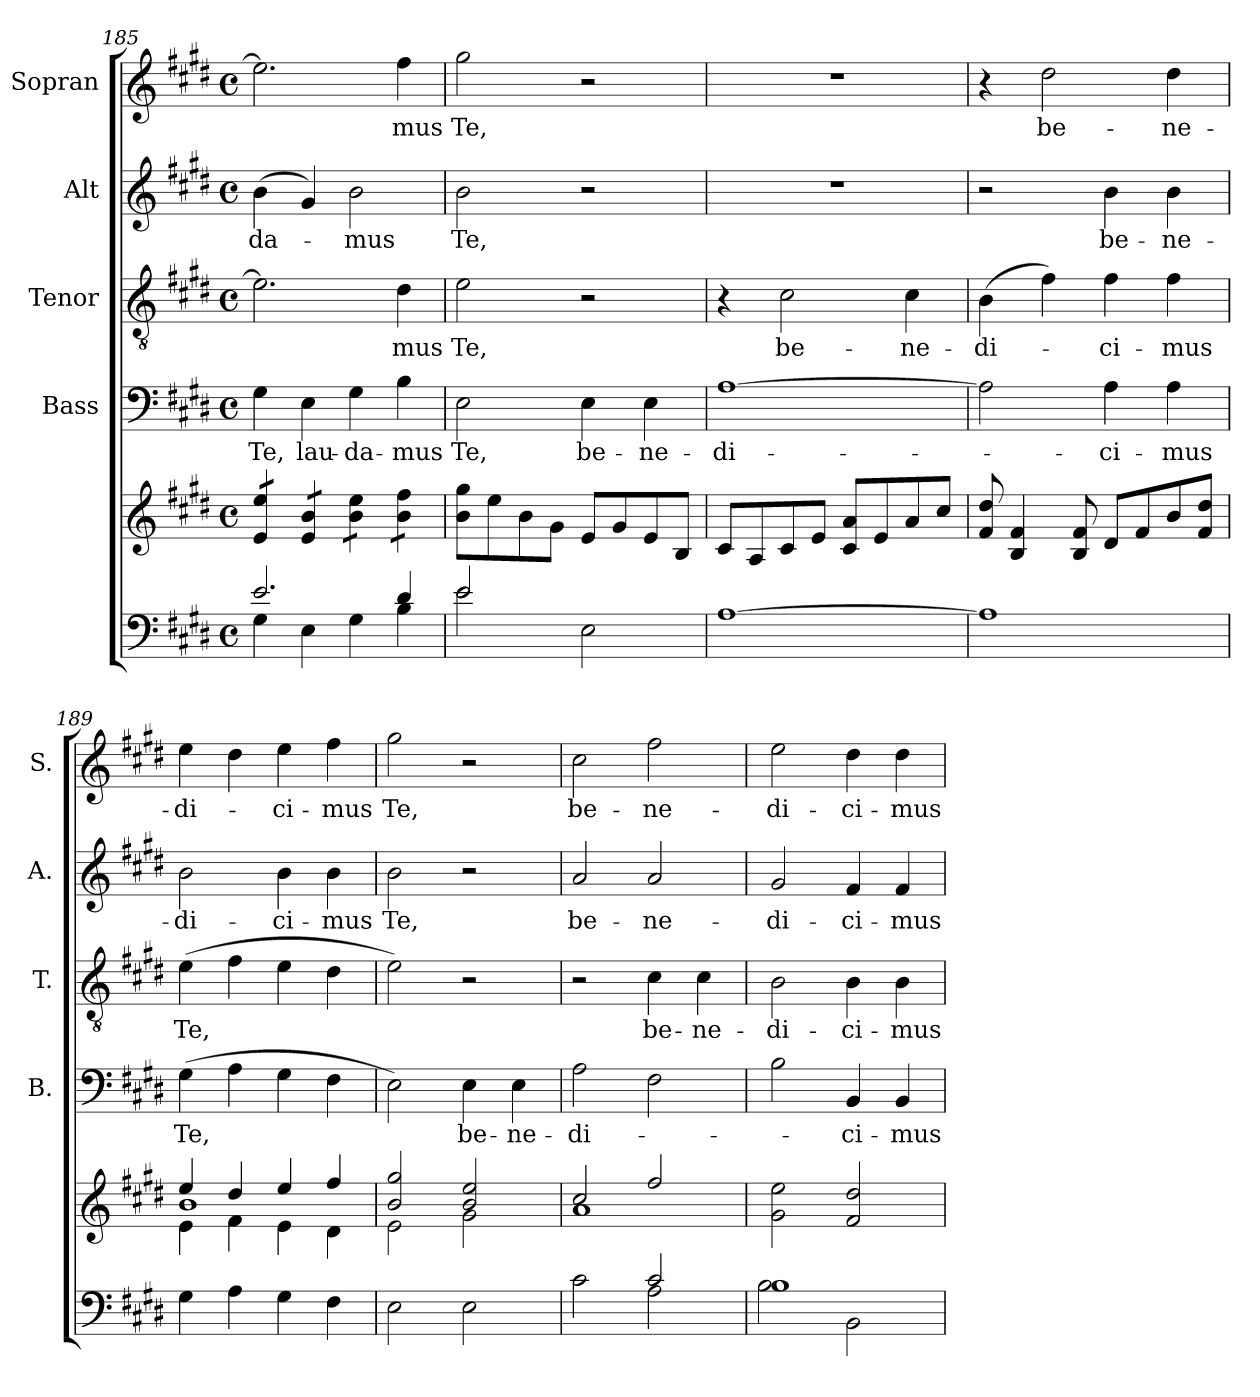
**kern	**kern	**kern	**text	**kern	**text	**kern	**text	**kern	**text
*part5	*part5	*part4	*part4	*part3	*part3	*part2	*part2	*part1	*part1
*staff6	*staff5	*staff4	*staff4	*staff3	*staff3	*staff2	*staff2	*staff1	*staff1
*	*	*I"Bass	*	*I"Tenor	*	*I"Alt	*	*I"Sopran	*
*	*	*I'B.	*	*I'T.	*	*I'A.	*	*I'S.	*
!!LO:LB:g=z
*clefF4	*clefG2	*clefF4	*	*clefGv2	*	*clefG2	*	*clefG2	*
*k[f#c#g#d#]	*k[f#c#g#d#]	*k[f#c#g#d#]	*	*k[f#c#g#d#]	*	*k[f#c#g#d#]	*	*k[f#c#g#d#]	*
*E:	*E:	*E:	*	*E:	*	*E:	*	*E:	*
*M4/4	*M4/4	*M4/4	*	*M4/4	*	*M4/4	*	*M4/4	*
*met(c)	*met(c)	*met(c)	*	*met(c)	*	*met(c)	*	*met(c)	*
=185	=185	=185	=185	=185	=185	=185	=185	=185	=185
*^	*	*	*	*	*	*	*	*	*
!	!	!	!	!LO:LY:b	!	!	!	!LO:LY:b	!	!
*	*	*tremolo	*	*	*	*	*	*	*	*
2.e/	4G#\	8e/ 8ee/L	4G#\	Te,	2.e\]	.	(>4b\	-da-	2.ee\]	.
.	.	8e/ 8ee/J	.	.	.	.	.	.	.	.
!	!	!	!	!LO:LY:b	!	!	!	!	!	!
.	4E\	8e/ 8b/L	4E\	lau-	.	.	4g#/)	.	.	.
.	.	8e/ 8b/J	.	.	.	.	.	.	.	.
!	!	!	!	!LO:LY:b	!	!	!	!LO:LY:b	!	!
.	4G#\	8b\ 8ee\L	4G#\	-da-	.	.	2b\	-mus	.	.
.	.	8b\ 8ee\J	.	.	.	.	.	.	.	.
!	!	!	!	!LO:LY:b	!	!LO:LY:b	!	!	!	!LO:LY:b
4d#/	4B\	8b\ 8ff#\L	4B\	-mus	4d#\	-mus	.	.	4ff#\	-mus
.	.	8b\ 8ff#\J	.	.	.	.	.	.	.	.
*	*	*Xtremolo	*	*	*	*	*	*	*	*
=186	=186	=186	=186	=186	=186	=186	=186	=186	=186	=186
!	!	!	!	!LO:LY:b	!	!LO:LY:b	!	!LO:LY:b	!	!LO:LY:b
2e/	2e\	8b\ 8gg#\L	2E\	Te,	2e\	Te,	2b\	Te,	2gg#\	Te,
.	.	8ee\	.	.	.	.	.	.	.	.
.	.	8b\	.	.	.	.	.	.	.	.
.	.	8g#\J	.	.	.	.	.	.	.	.
!	!	!	!	!LO:LY:b	!	!	!	!	!	!
2ryy	2E\	8e/L	4E\	be-	2r	.	2r	.	2r	.
.	.	8g#/	.	.	.	.	.	.	.	.
!	!	!	!	!LO:LY:b	!	!	!	!	!	!
.	.	8e/	4E\	-ne-	.	.	.	.	.	.
.	.	8B/J	.	.	.	.	.	.	.	.
*v	*v	*	*	*	*	*	*	*	*	*
=187	=187	=187	=187	=187	=187	=187	=187	=187	=187
!	!	!	!LO:LY:b	!	!	!	!	!	!
[1A	8c#/L	[1A	-di-	4r	.	1r	.	1r	.
.	8A/	.	.	.	.	.	.	.	.
!	!	!	!	!	!LO:LY:b	!	!	!	!
.	8c#/	.	.	2c#\	be-	.	.	.	.
.	8e/J	.	.	.	.	.	.	.	.
.	8c#/ 8a/L	.	.	.	.	.	.	.	.
.	8e/	.	.	.	.	.	.	.	.
!	!	!	!	!	!LO:LY:b	!	!	!	!
.	8a/	.	.	4c#\	-ne-	.	.	.	.
.	8cc#/J	.	.	.	.	.	.	.	.
=188	=188	=188	=188	=188	=188	=188	=188	=188	=188
!	!	!	!	!	!LO:LY:b	!	!	!	!
1A]	8f#/ 8dd#/	2A\]	.	(>4B\	-di-	2r	.	4r	.
.	4B/ 4f#/	.	.	.	.	.	.	.	.
!	!	!	!	!	!	!	!	!	!LO:LY:b
.	.	.	.	4f#\)	.	.	.	2dd#\	be-
.	8B/ 8f#/	.	.	.	.	.	.	.	.
!	!	!	!LO:LY:b	!	!LO:LY:b	!	!LO:LY:b	!	!
.	8d#/L	4A\	-ci-	4f#\	-ci-	4b\	be-	.	.
.	8f#/	.	.	.	.	.	.	.	.
!	!	!	!LO:LY:b	!	!LO:LY:b	!	!LO:LY:b	!	!LO:LY:b
.	8b/	4A\	-mus	4f#\	-mus	4b\	-ne-	4dd#\	-ne-
.	8f#/ 8dd#/J	.	.	.	.	.	.	.	.
=189	=189	=189	=189	=189	=189	=189	=189	=189	=189
*	*^	*	*	*	*	*	*	*	*
*	*	*^	*	*	*	*	*	*	*	*
!	!	!	!	!	!LO:LY:b	!	!LO:LY:b	!	!LO:LY:b	!	!LO:LY:b
4G#\	4ee/	4e\	1b	(>4G#\	Te,	(>4e\	Te,	2b\	-di-	4ee\	-di-
4A\	4dd#/	4f#\	.	4A\	.	4f#\	.	.	.	4dd#\	.
!	!	!	!	!	!	!	!	!	!LO:LY:b	!	!LO:LY:b
4G#\	4ee/	4e\	.	4G#\	.	4e\	.	4b\	-ci-	4ee\	-ci-
!	!	!	!	!	!	!	!	!	!LO:LY:b	!	!LO:LY:b
4F#\	4ff#/	4d#\	.	4F#\	.	4d#\	.	4b\	-mus	4ff#\	-mus
*	*	*v	*v	*	*	*	*	*	*	*	*
=190	=190	=190	=190	=190	=190	=190	=190	=190	=190	=190
!	!	!	!	!	!	!	!	!LO:LY:b	!	!LO:LY:b
2E\	2b/ 2gg#/	2e\	2E\)	.	2e\)	.	2b\	Te,	2gg#\	Te,
!	!	!	!	!LO:LY:b	!	!	!	!	!	!
2E\	2b/ 2ee/	2g#\	4E\	be-	2r	.	2r	.	2r	.
!	!	!	!	!LO:LY:b	!	!	!	!	!	!
.	.	.	4E\	-ne-	.	.	.	.	.	.
!!LO:PB:g=z
=191	=191	=191	=191	=191	=191	=191	=191	=191	=191	=191
*^	*	*	*	*	*	*	*	*	*	*
!	!	!	!	!	!LO:LY:b	!	!	!	!LO:LY:b	!	!LO:LY:b
2ryy	2c#\	2cc#/	1a	2A\	-di-	2r	.	2a/	be-	2cc#\	be-
!	!	!	!	!	!	!	!LO:LY:b	!	!LO:LY:b	!	!LO:LY:b
2c#/	2A\	2ff#/	.	2F#\	.	4c#\	be-	2a/	-ne-	2ff#\	-ne-
!	!	!	!	!	!	!	!LO:LY:b	!	!	!	!
.	.	.	.	.	.	4c#\	-ne-	.	.	.	.
*	*	*v	*v	*	*	*	*	*	*	*	*
=192	=192	=192	=192	=192	=192	=192	=192	=192	=192	=192
!	!	!	!	!	!	!LO:LY:b	!	!LO:LY:b	!	!LO:LY:b
1B	2B\	2g#\ 2ee\	2B\	.	2B\	-di-	2g#/	-di-	2ee\	-di-
!	!	!	!	!LO:LY:b	!	!LO:LY:b	!	!LO:LY:b	!	!LO:LY:b
.	2BB\	2f#/ 2dd#/	4BB/	-ci-	4B\	-ci-	4f#/	-ci-	4dd#\	-ci-
!	!	!	!	!LO:LY:b	!	!LO:LY:b	!	!LO:LY:b	!	!LO:LY:b
.	.	.	4BB/	-mus	4B\	-mus	4f#/	-mus	4dd#\	-mus
*v	*v	*	*	*	*	*	*	*	*	*
=	=	=	=	=	=	=	=	=	=
*-	*-	*-	*-	*-	*-	*-	*-	*-	*-
